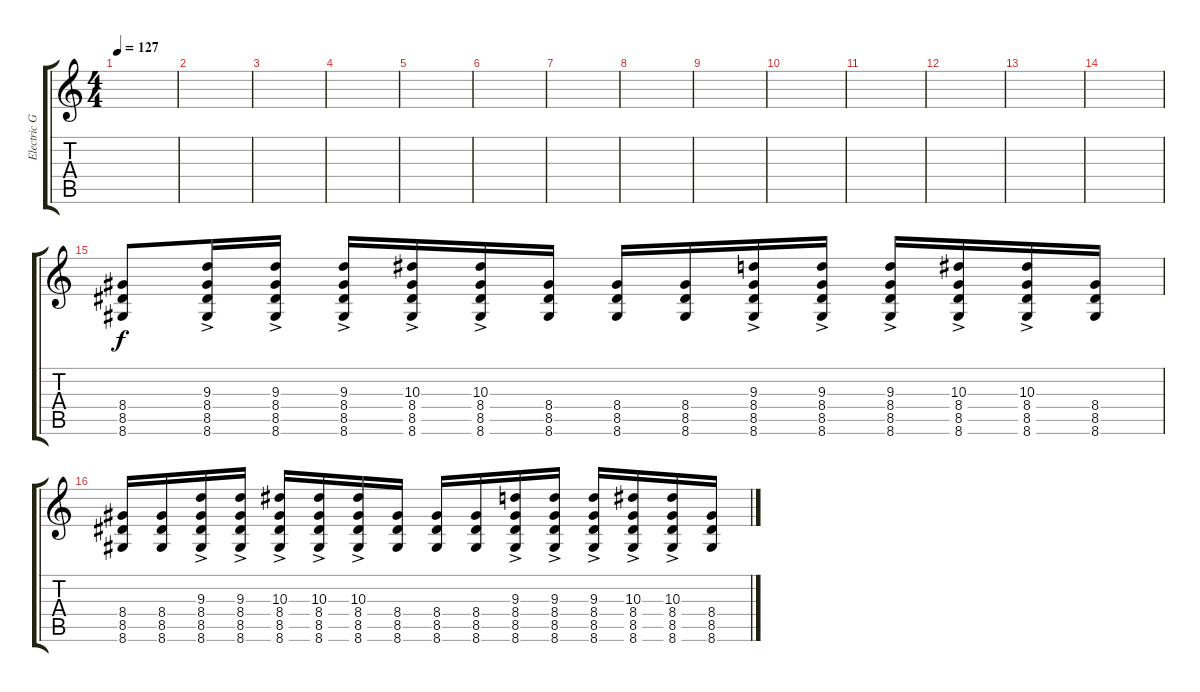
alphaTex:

\track ("Electric Guitar" "Electric G") {instrument electricguitarclean}
\staff {score tabs}
\tuning (D4 A3 F3 C3 G2 C2) {hide}
\ts (4 4)
\tempo 127
\clef g2
\ks c
|
|
|
|
|
|
|
|
|
|
|
|
|
|
(8.4 8.5 8.6).8 (9.3{ac} 8.4 8.5 8.6).16 (9.3{ac} 8.4 8.5 8.6).16 (9.3{ac} 8.4 8.5 8.6).16 (10.3{ac} 8.4 8.5 8.6).16 (10.3{ac} 8.4 8.5 8.6).16 (8.4 8.5 8.6).16 (8.4 8.5 8.6).16 (8.4 8.5 8.6).16 (9.3{ac} 8.4 8.5 8.6).16 (9.3{ac} 8.4 8.5 8.6).16 (9.3{ac} 8.4 8.5 8.6).16 (10.3{ac} 8.4 8.5 8.6).16 (10.3{ac} 8.4 8.5 8.6).16 (8.4 8.5 8.6).16 |
(8.4 8.5 8.6).16 (8.4 8.5 8.6).16 (9.3{ac} 8.4 8.5 8.6).16 (9.3{ac} 8.4 8.5 8.6).16 (10.3{ac} 8.4 8.5 8.6).16 (10.3{ac} 8.4 8.5 8.6).16 (10.3{ac} 8.4 8.5 8.6).16 (8.4 8.5 8.6).16 (8.4 8.5 8.6).16 (8.4 8.5 8.6).16 (9.3{ac} 8.4 8.5 8.6).16 (9.3{ac} 8.4 8.5 8.6).16 (9.3{ac} 8.4 8.5 8.6).16 (10.3{ac} 8.4 8.5 8.6).16 (10.3{ac} 8.4 8.5 8.6).16 (8.4 8.5 8.6).16
